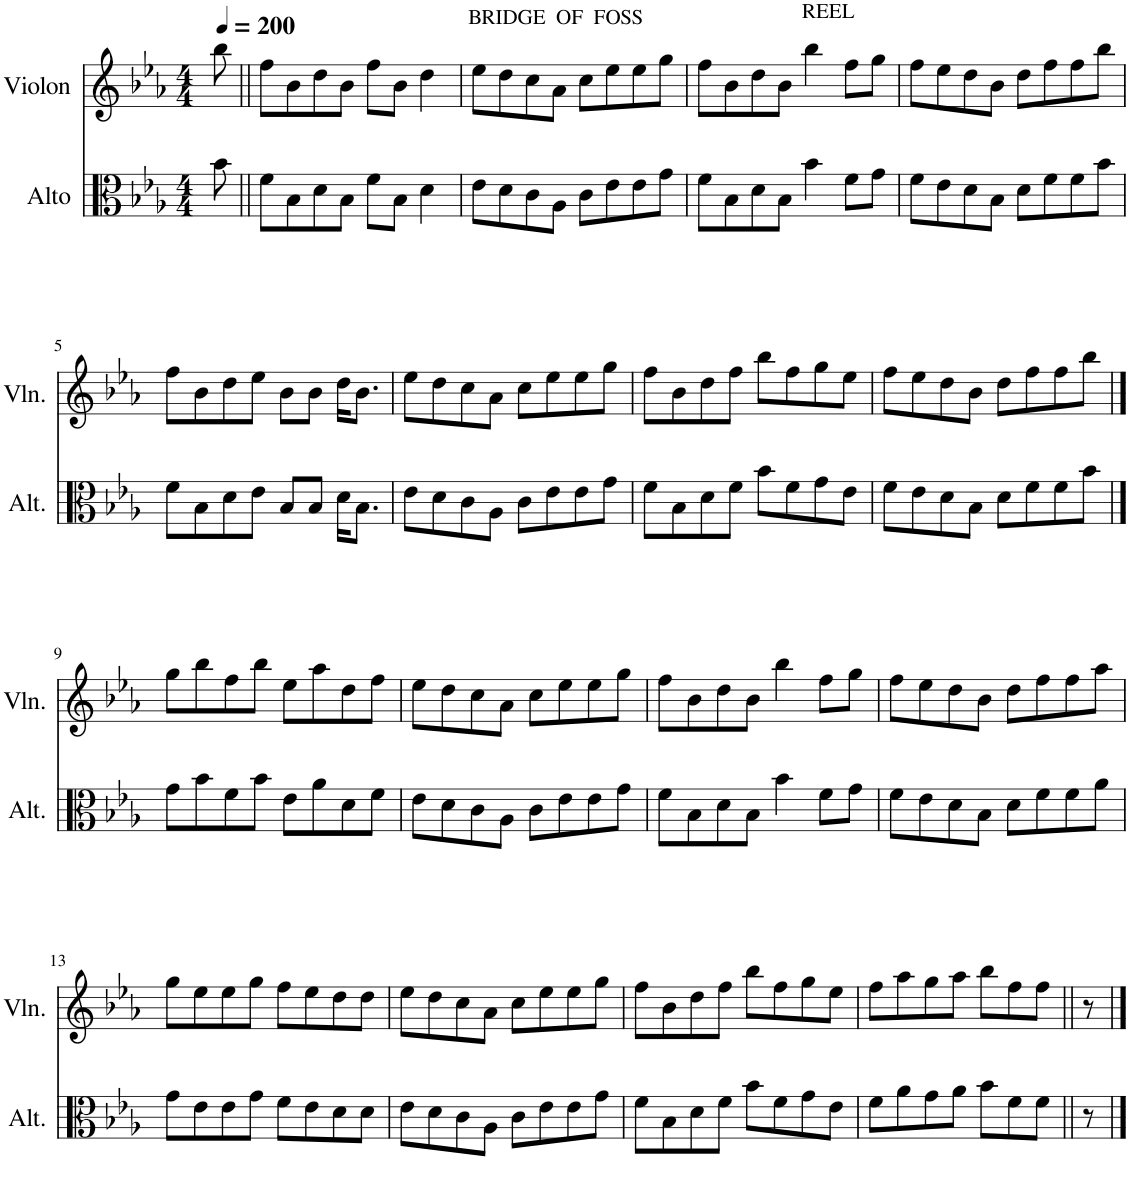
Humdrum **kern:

**kern	**kern
*part2	*part1
*staff2	*staff1
*I"Alto	*I"Violon
*I'Alt.	*I'Vln.
*clefC3	*clefG2
*k[b-e-a-]	*k[b-e-a-]
*M4/4	*M4/4
*MM200	*MM200
=	=
8b-\	8bb-\
=1||	=1||
8f\L	8ff\L
8B-\	8b-\
8d\	8dd\
8B-\J	8b-\J
8f\L	8ff\L
8B-\J	8b-\J
4d\	4dd\
=2	=2
!	!LO:TX:a:t=BRIDGE  OF  FOSS
8e-\L	8ee-\L
8d\	8dd\
8c\	8cc\
8A-\J	8a-\J
8c\L	8cc\L
8e-\	8ee-\
8e-\	8ee-\
8g\J	8gg\J
=3	=3
8f\L	8ff\L
8B-\	8b-\
8d\	8dd\
8B-\J	8b-\J
!	!LO:TX:a:t=REEL
4b-\	4bb-\
8f\L	8ff\L
8g\J	8gg\J
=4	=4
8f\L	8ff\L
8e-\	8ee-\
8d\	8dd\
8B-\J	8b-\J
8d\L	8dd\L
8f\	8ff\
8f\	8ff\
8b-\J	8bb-\J
!!LO:LB:g=z
=5	=5
8f\L	8ff\L
8B-\	8b-\
8d\	8dd\
8e-\J	8ee-\J
8B-/L	8b-\L
8B-/J	8b-\J
16d\KL	16dd\KL
8.B-\J	8.b-\J
=6	=6
8e-\L	8ee-\L
8d\	8dd\
8c\	8cc\
8A-\J	8a-\J
8c\L	8cc\L
8e-\	8ee-\
8e-\	8ee-\
8g\J	8gg\J
=7	=7
8f\L	8ff\L
8B-\	8b-\
8d\	8dd\
8f\J	8ff\J
8b-\L	8bb-\L
8f\	8ff\
8g\	8gg\
8e-\J	8ee-\J
=8	=8
8f\L	8ff\L
8e-\	8ee-\
8d\	8dd\
8B-\J	8b-\J
8d\L	8dd\L
8f\	8ff\
8f\	8ff\
8b-\J	8bb-\J
!!LO:LB:g=z
==9	==9
8g\L	8gg\L
8b-\	8bb-\
8f\	8ff\
8b-\J	8bb-\J
8e-\L	8ee-\L
8a-\	8aa-\
8d\	8dd\
8f\J	8ff\J
=10	=10
8e-\L	8ee-\L
8d\	8dd\
8c\	8cc\
8A-\J	8a-\J
8c\L	8cc\L
8e-\	8ee-\
8e-\	8ee-\
8g\J	8gg\J
=11	=11
8f\L	8ff\L
8B-\	8b-\
8d\	8dd\
8B-\J	8b-\J
4b-\	4bb-\
8f\L	8ff\L
8g\J	8gg\J
=12	=12
8f\L	8ff\L
8e-\	8ee-\
8d\	8dd\
8B-\J	8b-\J
8d\L	8dd\L
8f\	8ff\
8f\	8ff\
8a-\J	8aa-\J
!!LO:LB:g=z
=13	=13
8g\L	8gg\L
8e-\	8ee-\
8e-\	8ee-\
8g\J	8gg\J
8f\L	8ff\L
8e-\	8ee-\
8d\	8dd\
8d\J	8dd\J
=14	=14
8e-\L	8ee-\L
8d\	8dd\
8c\	8cc\
8A-\J	8a-\J
8c\L	8cc\L
8e-\	8ee-\
8e-\	8ee-\
8g\J	8gg\J
=15	=15
8f\L	8ff\L
8B-\	8b-\
8d\	8dd\
8f\J	8ff\J
8b-\L	8bb-\L
8f\	8ff\
8g\	8gg\
8e-\J	8ee-\J
=16	=16
8f\L	8ff\L
8a-\	8aa-\
8g\	8gg\
8a-\J	8aa-\J
8b-\L	8bb-\L
8f\	8ff\
8f\J	8ff\J
8r	8r
==	==
*-	*-
